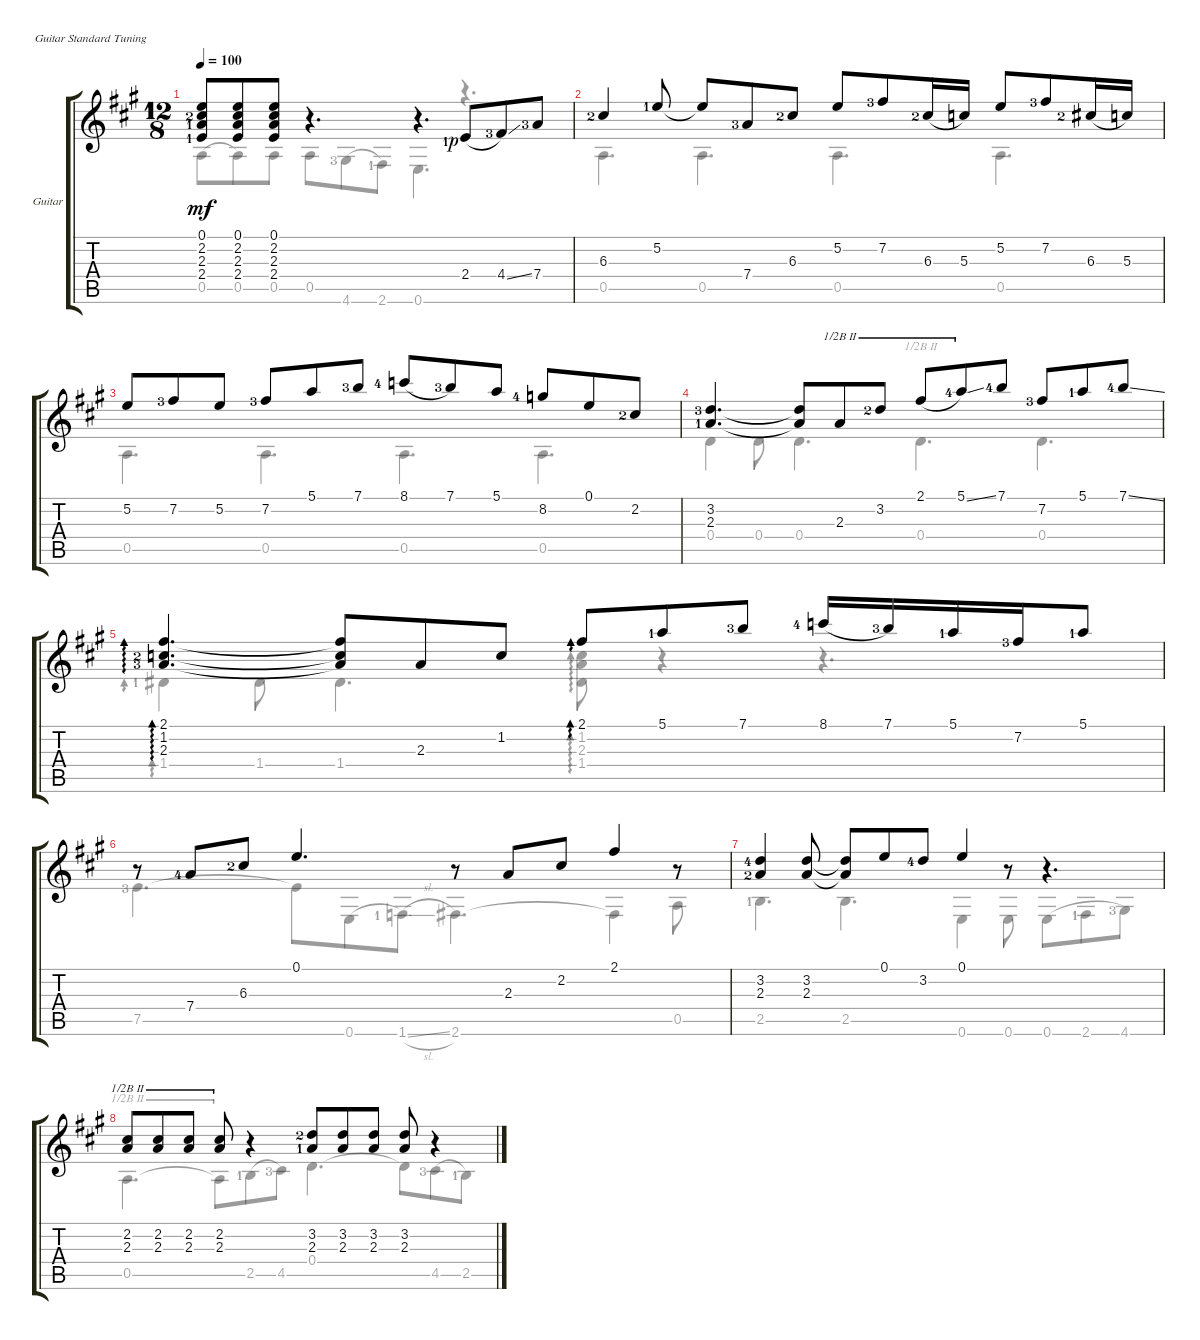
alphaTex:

\defaultSystemsLayout 4
\bracketExtendMode groupsimilarinstruments
\firstSystemTrackNameOrientation horizontal
\otherSystemsTrackNameOrientation horizontal
\track ("Guitar" "Guitar") {instrument acousticguitarsteel}
\staff {score tabs}
\tuning (E4 B3 G3 D3 A2 E2)
\voice
\ts (12 8)
\tempo 100
\clef g2
\ks a
(2.4{lf 2} 2.3{lf 2} 2.2{lf 3} 0.1).8{dy mf} (2.4 2.3 2.2 0.1).8 (2.4 2.3 2.2 0.1).8 r.4{d} r.4{d} 2.4{lf 2 rf 1}.8{legatoorigin} 4.4{ss lf 4}.8 7.4{lf 4}.8 |
6.3{lf 3}.4 5.2{lf 2}.8 5.2{t}.8 7.4{lf 4}.8 6.3{lf 3}.8 5.2.8 7.2{lf 4}.8 6.3{lf 3}.16{legatoorigin} 5.3.16 5.2.8 7.2{lf 4}.8 6.3{lf 3}.16{legatoorigin} 5.3.16 |
5.2.8 7.2{lf 4}.8 5.2.8 7.2{lf 4}.8 5.1.8 7.1{lf 4}.8 8.1{lf 5}.8{legatoorigin} 7.1{lf 4}.8 5.1.8 8.2{lf 5}.8 0.1.8 2.2{lf 3}.8 |
(2.3{lf 2} 3.2{lf 4}).4{d} (2.3{t} 3.2{t}).8 2.3.8{barre (2 half)} 3.2{lf 3}.8{barre (2 half)} 2.1.8{legatoorigin barre (2 half)} 5.1{ss lf 5}.8{barre (2 half)} 7.1{lf 5}.8 7.2{lf 4}.8 5.1{lf 2}.8 7.1{ss lf 5}.8 |
(1.2{lf 3} 2.3{lf 4} 2.1).4{d ad 0} (2.3{t} 1.2{t} 2.1{t}).8 2.3.8 1.2.8 2.1.8{ad 0} 5.1{lf 2}.8 7.1{lf 4}.8 8.1{lf 5}.16{legatoorigin} 7.1{lf 4}.16 5.1{lf 2}.16 7.2{lf 4}.16 5.1{lf 2}.8 |
r.8 7.4{lf 5}.8 6.3{lf 3}.8 0.1.4{d} r.8 2.3.8 2.2.8 2.1.4 r.8 |
(3.2{lf 5} 2.3{lf 3}).4 (2.3 3.2).8 (3.2{t} 2.3{t}).8 0.1.8 3.2{lf 5}.8 0.1.4 r.8 r.4{d} |
(2.2 2.3).8{barre (2 half)} (2.2 2.3).8{barre (2 half)} (2.2 2.3).8{barre (2 half)} (2.2 2.3).8{barre (2 half)} r.4 (3.2{lf 3} 2.3{lf 2}).8 (3.2 2.3).8 (3.2 2.3).8 (3.2 2.3).8 r.4
\voice
\clef g2
\ottava regular
\simile none
\ks a
0.5.8{dy mf legatoorigin} 0.5.8 0.5.8 0.5.8 4.6{lf 4}.8{legatoorigin} 2.6{lf 2}.8 0.6.4{d} r.4{d} |
0.5.4{d} 0.5.4{d} 0.5.4{d} 0.5.4{d} |
0.5.4{d} 0.5.4{d} 0.5.4{d} 0.5.4{d} |
0.4.4 0.4.8 0.4.4{d} 0.4.4{d barre (2 half)} 0.4.4{d} |
1.4{lf 2}.4{ad 0} 1.4.8 1.4.4{d} (1.4 2.3 1.2).8{ad 0} r.4 r.4{d} |
7.5{lf 4}.4{d} 7.5{t}.8 0.6.8{legatoorigin} 1.6{sl lf 2}.8 2.6.4{d} 2.6{t}.4 0.5.8 |
2.5{lf 2}.4{d} 2.5.4{d} 0.6.4 0.6.8 0.6.8{legatoorigin} 2.6{lf 2}.8{legatoorigin} 4.6{lf 4}.8 |
0.5.4{d barre (2 half)} 0.5{t}.8{barre (2 half)} 2.5{lf 2}.8{legatoorigin} 4.5{lf 4}.8 0.4.4{d} 0.4{t}.8 4.5{lf 4}.8{legatoorigin} 2.5{lf 2}.8
